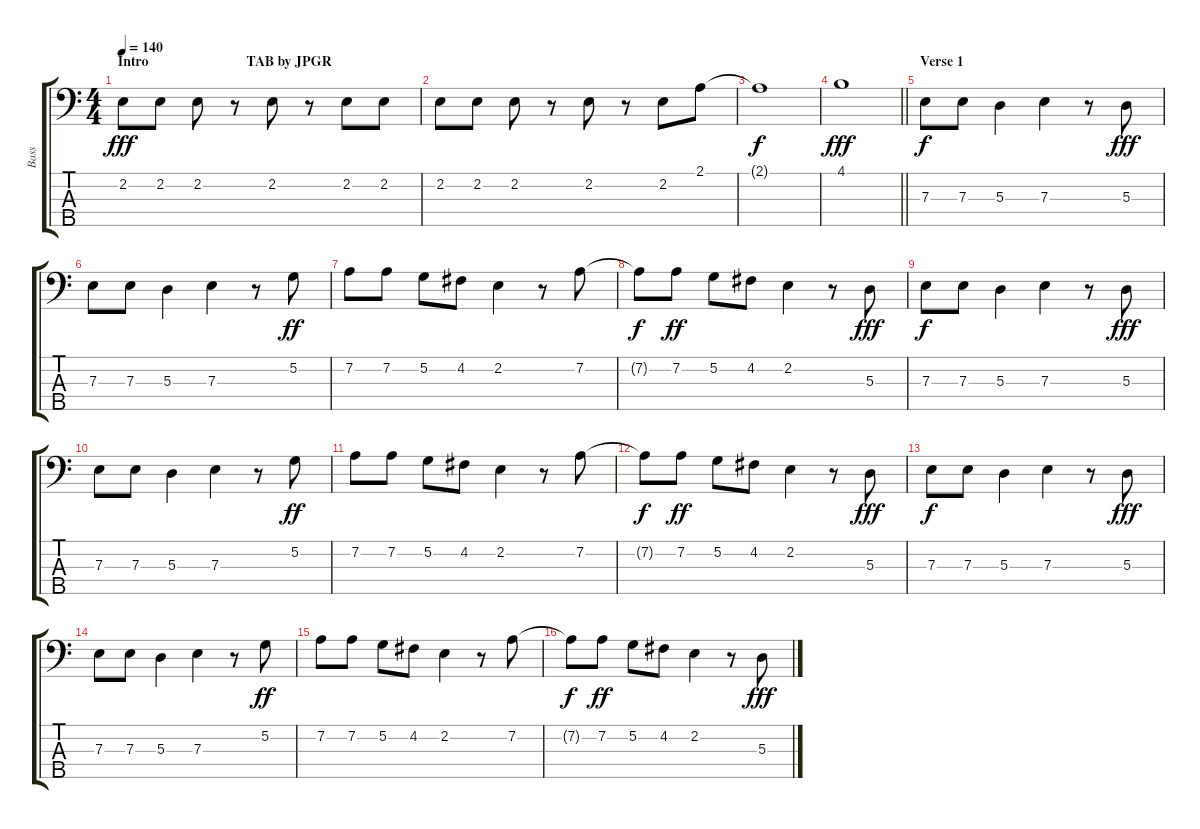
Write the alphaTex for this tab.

\track ("Bass" "Bass") {instrument electricbasspick}
\staff {score tabs}
\tuning (G2 D2 A1 E1 B0) {hide}
\ts (4 4)
\section ("" "Intro                            TAB by JPGR")
\tempo 140
\clef f4
\ks c
2.2.8{dy fff volume 16 instrument electricbasspick} 2.2.8 2.2.8 r.8 2.2.8 r.8 2.2.8 2.2.8 |
2.2.8 2.2.8 2.2.8 r.8 2.2.8 r.8 2.2.8 2.1.8 |
2.1{t}.1{dy f} |
\barLineRight lightlight
4.1.1{dy fff} |
\section ("" "Verse 1")
7.3.8{dy f volume 14} 7.3.8 5.3.4 7.3.4 r.8 5.3.8{dy fff} |
7.3.8 7.3.8 5.3.4 7.3.4 r.8 5.2.8{dy ff} |
7.2.8 7.2.8 5.2.8 4.2.8 2.2.4 r.8 7.2.8 |
7.2{t}.8{dy f} 7.2.8{dy ff} 5.2.8 4.2.8 2.2.4 r.8 5.3.8{dy fff} |
7.3.8{dy f} 7.3.8 5.3.4 7.3.4 r.8 5.3.8{dy fff} |
7.3.8 7.3.8 5.3.4 7.3.4 r.8 5.2.8{dy ff} |
7.2.8 7.2.8 5.2.8 4.2.8 2.2.4 r.8 7.2.8 |
7.2{t}.8{dy f} 7.2.8{dy ff} 5.2.8 4.2.8 2.2.4 r.8 5.3.8{dy fff} |
7.3.8{dy f} 7.3.8 5.3.4 7.3.4 r.8 5.3.8{dy fff} |
7.3.8 7.3.8 5.3.4 7.3.4 r.8 5.2.8{dy ff} |
7.2.8 7.2.8 5.2.8 4.2.8 2.2.4 r.8 7.2.8 |
7.2{t}.8{dy f} 7.2.8{dy ff} 5.2.8 4.2.8 2.2.4 r.8 5.3.8{dy fff}
